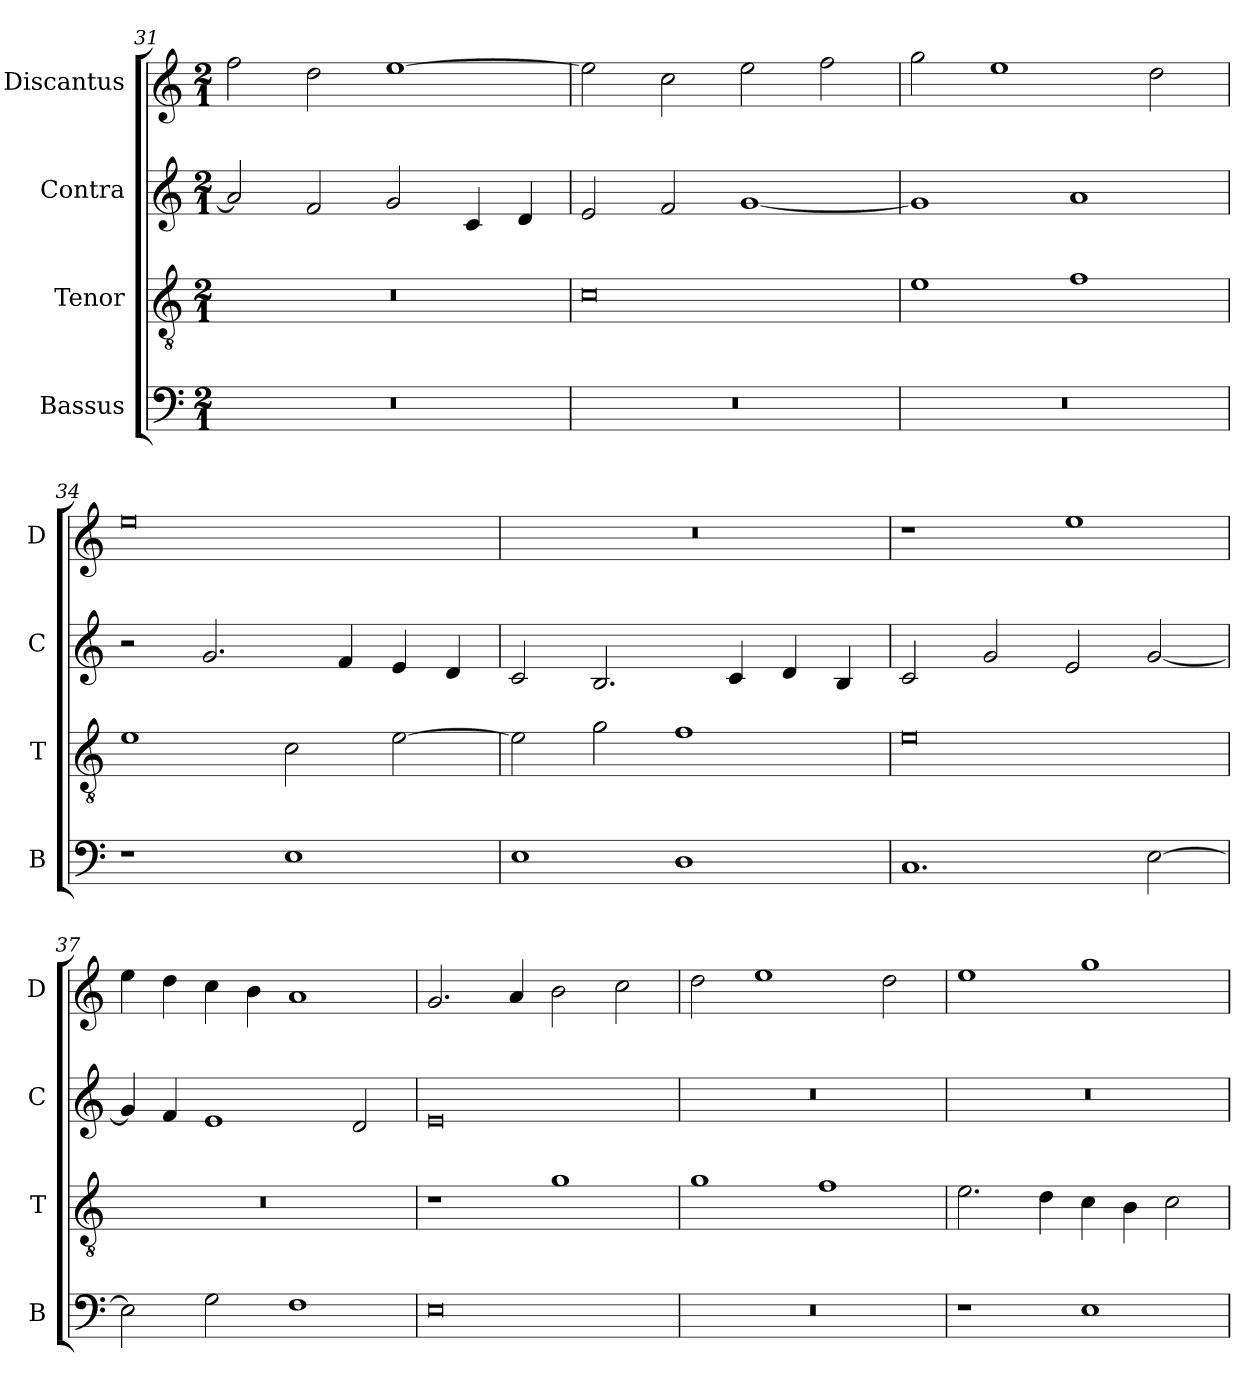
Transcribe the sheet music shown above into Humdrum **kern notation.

**kern	**kern	**kern	**kern
*part4	*part3	*part2	*part1
*staff4	*staff3	*staff2	*staff1
*I"Bassus	*I"Tenor	*I"Contra	*I"Discantus
*I'B	*I'T	*I'C	*I'D
*clefF4	*clefGv2	*clefG2	*clefG2
*k[]	*k[]	*k[]	*k[]
*M2/1	*M2/1	*M2/1	*M2/1
=31	=31	=31	=31
0r	0r	2a/]	2ff\
.	.	2f/	2dd\
.	.	2g/	[1ee
.	.	4c/	.
.	.	4d/	.
=32	=32	=32	=32
0r	0c	2e/	2ee\]
.	.	2f/	2cc\
.	.	[1g	2ee\
.	.	.	2ff\
=33	=33	=33	=33
0r	1e	1g]	2gg\
.	.	.	1ee
.	1f	1a	.
.	.	.	2dd\
=34	=34	=34	=34
1r	1e	2r	0ee
.	.	2.g/	.
1E	2c\	.	.
.	.	4f/	.
.	[2e\	4e/	.
.	.	4d/	.
=35	=35	=35	=35
1E	2e\]	2c/	0r
.	2g\	2.B/	.
1D	1f	.	.
.	.	4c/	.
.	.	4d/	.
.	.	4B/	.
=36	=36	=36	=36
1.C	0e	2c/	1r
.	.	2g/	.
.	.	2e/	1ee
[2E\	.	[2g/	.
=37	=37	=37	=37
2E\]	0r	4g/]	4ee\
.	.	4f/	4dd\
2G\	.	1e	4cc\
.	.	.	4b\
1F	.	.	1a
.	.	2d/	.
=38	=38	=38	=38
0E	1r	0e	2.g/
.	.	.	4a/
.	1g	.	2b\
.	.	.	2cc\
=39	=39	=39	=39
0r	1g	0r	2dd\
.	.	.	1ee
.	1f	.	.
.	.	.	2dd\
=40	=40	=40	=40
1r	2.e\	0r	1ee
.	4d\	.	.
1E	4c\	.	1gg
.	4B\	.	.
.	2c\	.	.
=	=	=	=
*-	*-	*-	*-
